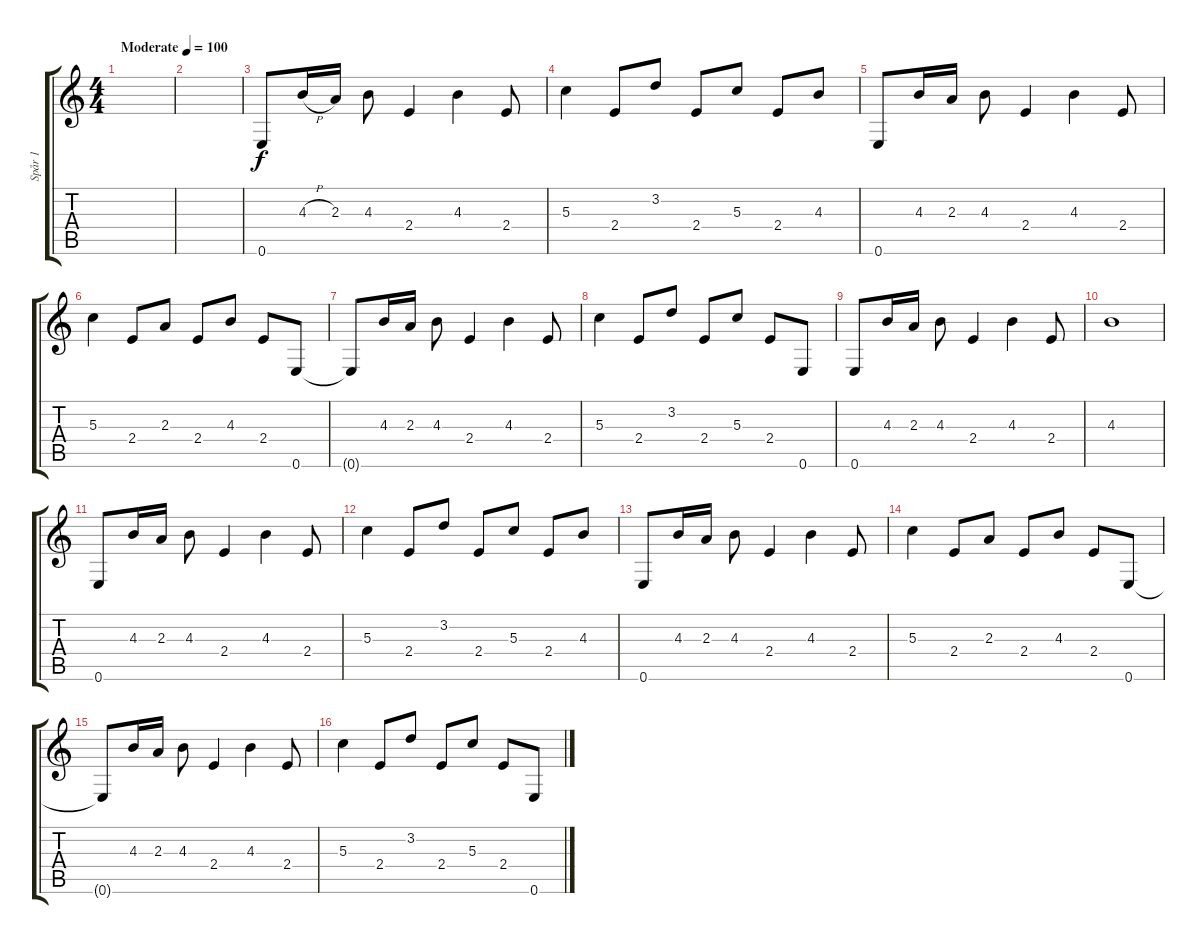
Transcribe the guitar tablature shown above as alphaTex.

\track ("Spår 1" "Spår 1") {instrument acousticguitarsteel}
\staff {score tabs}
\tuning (E4 B3 G3 D3 A2 E2) {hide}
\ts (4 4)
\tempo (100 "Moderate")
\clef g2
\ks c
|
|
0.6.8 4.3{h}.16 2.3.16 4.3.8 2.4.4 4.3.4 2.4.8 |
5.3.4 2.4.8 3.2.8 2.4.8 5.3.8 2.4.8 4.3.8 |
0.6.8 4.3.16 2.3.16 4.3.8 2.4.4 4.3.4 2.4.8 |
5.3.4 2.4.8 2.3.8 2.4.8 4.3.8 2.4.8 0.6.8 |
0.6{t}.8 4.3.16 2.3.16 4.3.8 2.4.4 4.3.4 2.4.8 |
5.3.4 2.4.8 3.2.8 2.4.8 5.3.8 2.4.8 0.6.8 |
0.6.8 4.3.16 2.3.16 4.3.8 2.4.4 4.3.4 2.4.8 |
4.3.1 |
0.6.8 4.3.16 2.3.16 4.3.8 2.4.4 4.3.4 2.4.8 |
5.3.4 2.4.8 3.2.8 2.4.8 5.3.8 2.4.8 4.3.8 |
0.6.8 4.3.16 2.3.16 4.3.8 2.4.4 4.3.4 2.4.8 |
5.3.4 2.4.8 2.3.8 2.4.8 4.3.8 2.4.8 0.6.8 |
0.6{t}.8 4.3.16 2.3.16 4.3.8 2.4.4 4.3.4 2.4.8 |
5.3.4 2.4.8 3.2.8 2.4.8 5.3.8 2.4.8 0.6.8
